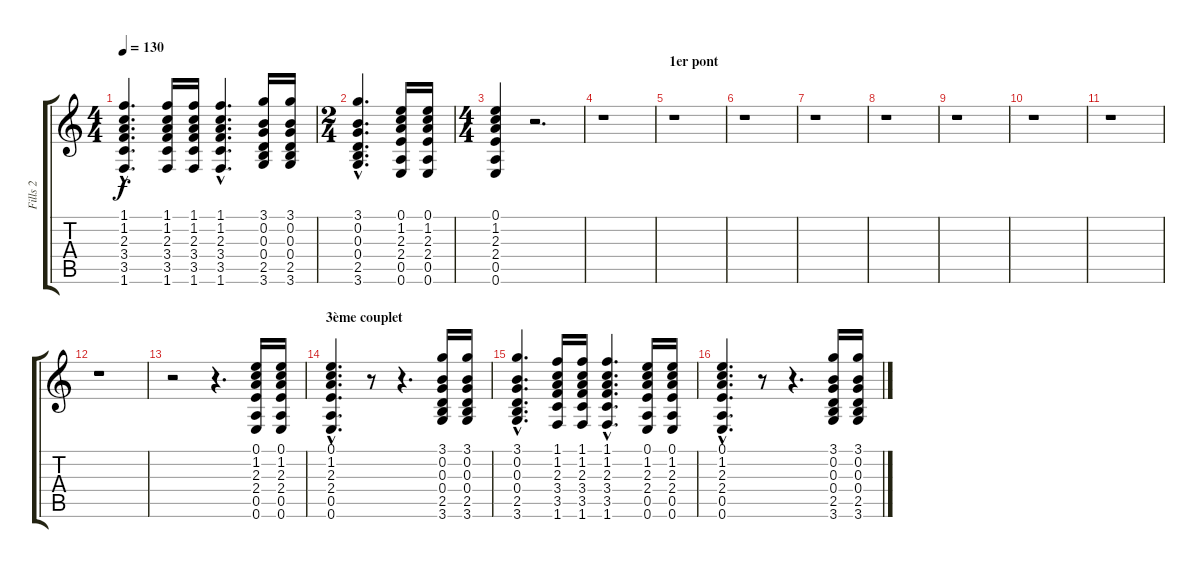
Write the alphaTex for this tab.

\track ("Fills 2" "Fills 2") {instrument acousticguitarnylon}
\staff {score tabs}
\tuning (E4 B3 G3 D3 A2 E2) {hide}
\ts (4 4)
\tempo 130
\clef g2
\ks c
(1.1{hac} 1.2{hac} 2.3{hac} 3.4{hac} 3.5{hac} 1.6{hac}).4{d dy f} (1.1 1.2 2.3 3.4 3.5 1.6).16 (1.1 1.2 2.3 3.4 3.5 1.6).16 (1.1{hac} 1.2{hac} 2.3{hac} 3.4{hac} 3.5{hac} 1.6{hac}).4{d} (3.1 0.2 0.3 0.4 2.5 3.6).16 (3.1 0.2 0.3 0.4 2.5 3.6).16 |
\ts (2 4)
(3.1{hac} 0.2{hac} 0.3{hac} 0.4{hac} 2.5{hac} 3.6{hac}).4{d} (0.1 1.2 2.3 2.4 0.5 0.6).16 (0.1 1.2 2.3 2.4 0.5 0.6).16 |
\ts (4 4)
(0.1 1.2 2.3 2.4 0.5 0.6).4 r.2{d} |
r.1 |
\section ("" "1er pont")
r.1 |
r.1 |
r.1 |
r.1 |
r.1 |
r.1 |
r.1 |
r.1 |
r.2 r.4{d} (0.1 1.2 2.3 2.4 0.5 0.6).16 (0.1 1.2 2.3 2.4 0.5 0.6).16 |
\section ("" "3ème couplet")
(0.1{hac} 1.2{hac} 2.3{hac} 2.4{hac} 0.5{hac} 0.6{hac}).4{d} r.8 r.4{d} (3.1 0.2 0.3 0.4 2.5 3.6).16 (3.1 0.2 0.3 0.4 2.5 3.6).16 |
(3.1{hac} 0.2{hac} 0.3{hac} 0.4{hac} 2.5{hac} 3.6{hac}).4{d} (1.1 1.2 2.3 3.4 3.5 1.6).16 (1.1 1.2 2.3 3.4 3.5 1.6).16 (1.1{hac} 1.2{hac} 2.3{hac} 3.4{hac} 3.5{hac} 1.6{hac}).4{d} (0.1 1.2 2.3 2.4 0.5 0.6).16 (0.1 1.2 2.3 2.4 0.5 0.6).16 |
(0.1{hac} 1.2{hac} 2.3{hac} 2.4{hac} 0.5{hac} 0.6{hac}).4{d} r.8 r.4{d} (3.1 0.2 0.3 0.4 2.5 3.6).16 (3.1 0.2 0.3 0.4 2.5 3.6).16
